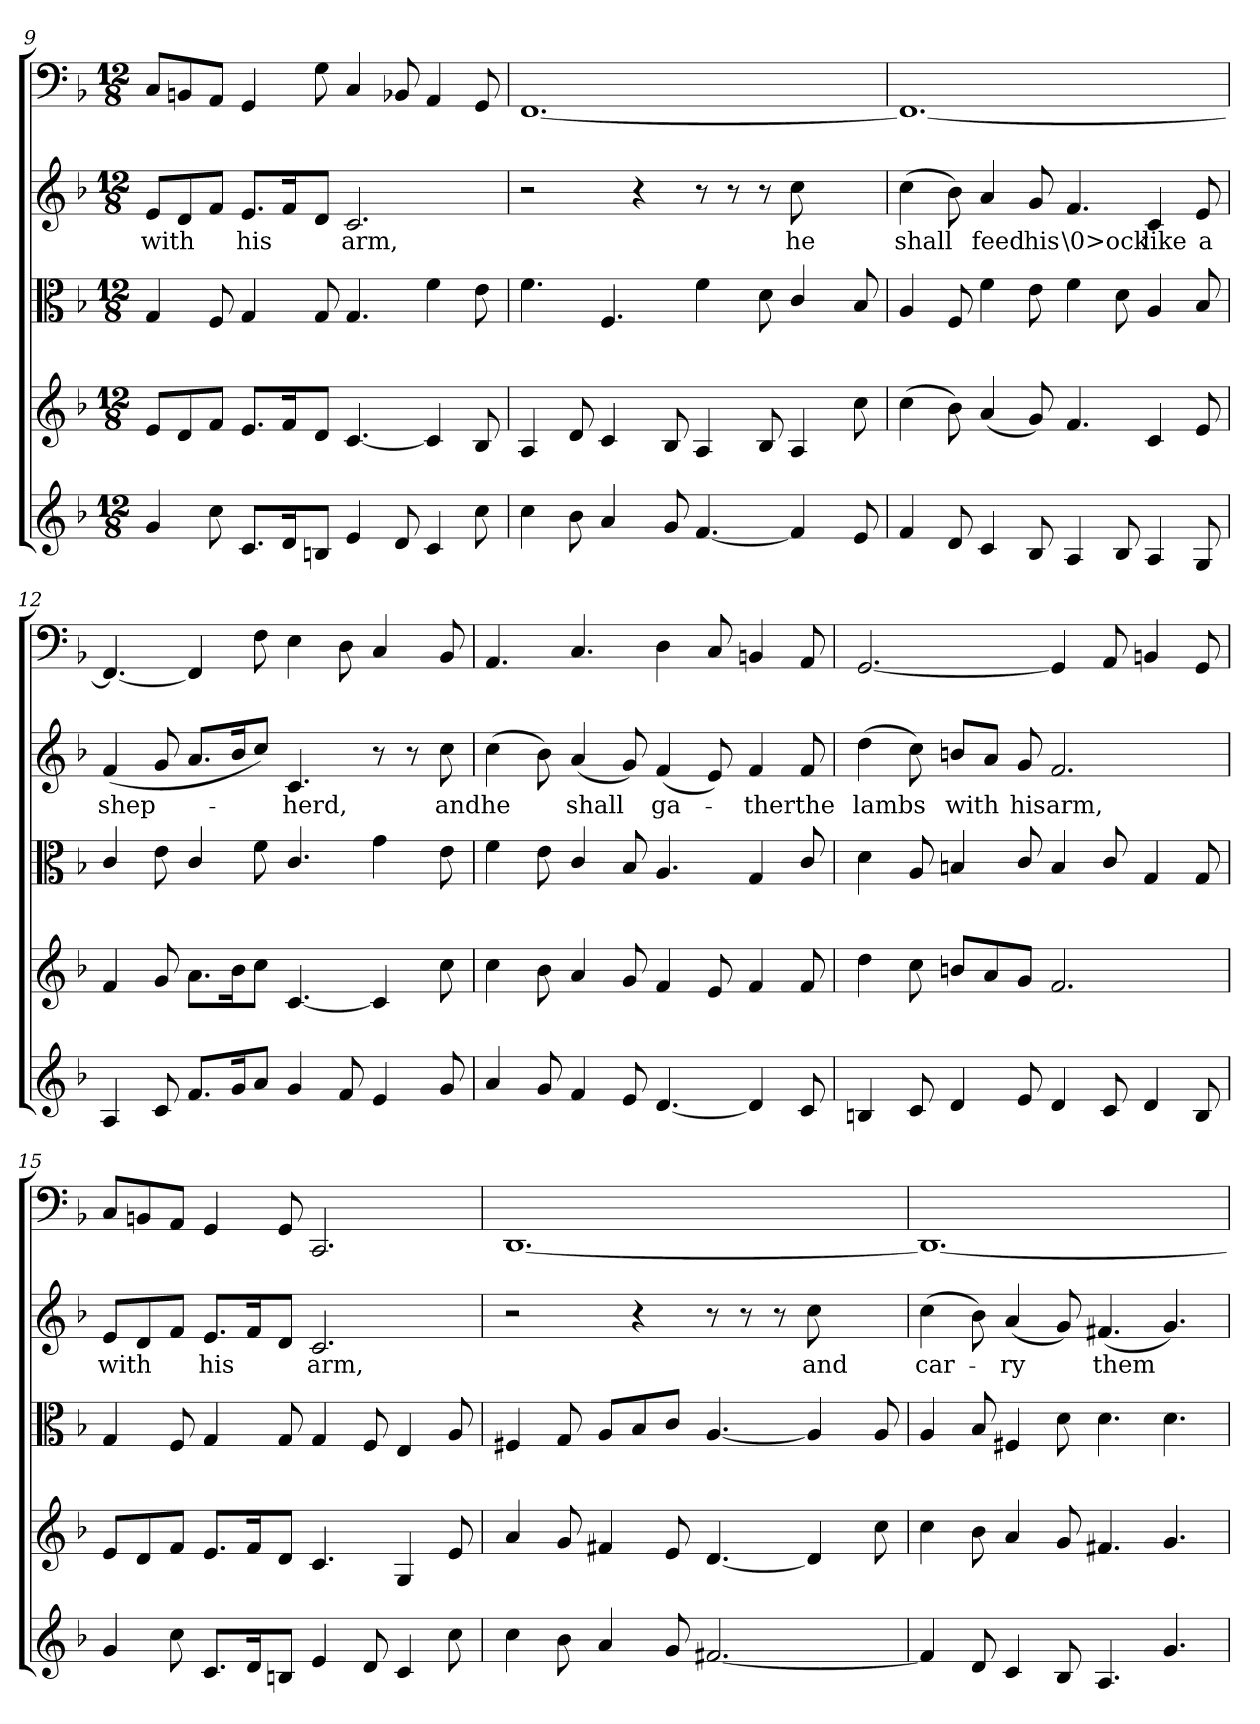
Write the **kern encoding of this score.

**kern	**kern	**kern	**kern	**text	**kern
*part5	*part4	*part3	*part2	*part2	*part1
*staff5	*staff4	*staff3	*staff2	*staff2	*staff1
*clefG2	*clefG2	*clefC3	*clefG2	*	*clefF4
*k[b-]	*k[b-]	*k[b-]	*k[b-]	*	*k[b-]
*F:	*F:	*F:	*F:	*	*F:
*M12/8	*M12/8	*M12/8	*M12/8	*	*M12/8
=9	=9	=9	=9	=9	=9
4g/	8e/L	4G/	8e/L	with	8C/L
.	8d/	.	8d/	.	8BBn/
8cc\	8f/J	8F/	8f/J	.	8AA/J
8.c/L	8.e/L	4G/	8.e/L	his	4GG/
16d/K	16f/K	.	16f/K	.	.
8Bn/J	8d/J	8G/	8d/J	.	8G\
4e/	[4.c/	4.G/	2.c/	arm,	4C/
8d/	.	.	.	.	8BB-X/
4c/	4c/]	4f\	.	.	4AA/
8cc\	8B-/	8e\	.	.	8GG/
=10	=10	=10	=10	=10	=10
4cc\	4A/	4.f\	2r	.	[1.FF/
8b-\	8d/	.	.	.	.
4a/	4c/	4.F/	.	.	.
.	.	.	4r	.	.
8g/	8B-/	.	.	.	.
[4.f/	4A/	4f\	8r	.	.
.	.	.	8r	.	.
.	8B-/	8d\	8r	.	.
4f/]	4A/	4c/	8cc\	he	.
.	.	.	4ryy	.	.
8e/	8cc\	8B-/	.	.	.
=11	=11	=11	=11	=11	=11
4f/	(4cc\	4A/	(4cc\	shall	1.FF/_
8d/	8b-\)	8F/	8b-\)	.	.
4c/	(4a/	4f\	4a/	feed	.
8B-/	8g/)	8e\	8g/	his	.
4A/	4.f/	4f\	4.f/	\0>ock	.
8B-/	.	8d\	.	.	.
4A/	4c/	4A/	4c/	like	.
8G/	8e/	8B-/	8e/	a	.
=12	=12	=12	=12	=12	=12
4A/	4f/	4c/	(4f/	shep-	4.FF/_
8c/	8g/	8e\	8g/	.	.
8.f/L	8.a\L	4c/	8.a/L	.	4FF/]
16g/K	16b-\K	.	16b-/K	.	.
8a/J	8cc\J	8f\	8cc/J)	.	8F\
4g/	[4.c/	4.c/	4.c/	-herd,	4E\
8f/	.	.	.	.	8D\
4e/	4c/]	4g\	8r	.	4C/
.	.	.	8r	.	.
8g/	8cc\	8e\	8cc\	and	8BB-/
=13	=13	=13	=13	=13	=13
4a/	4cc\	4f\	(4cc\	he	4.AA/
8g/	8b-\	8e\	8b-\)	.	.
4f/	4a/	4c/	(4a/	shall	4.C/
8e/	8g/	8B-/	8g/)	.	.
[4.d/	4f/	4.A/	(4f/	ga-	4D\
.	8e/	.	8e/)	.	8C/
4d/]	4f/	4G/	4f/	-ther	4BBn/
8c/	8f/	8c/	8f/	the	8AA/
=14	=14	=14	=14	=14	=14
4Bn/	4dd\	4d\	(4dd\	lambs	[2.GG/
8c/	8cc\	8A/	8cc\)	.	.
4d/	8bn/L	4Bn/	8bn/L	with	.
.	8a/	.	8a/J	.	.
8e/	8g/J	8c/	8g/	his	.
4d/	2.f/	4B/	2.f/	arm,	4GG/]
8c/	.	8c/	.	.	8AA/
4d/	.	4G/	.	.	4BBn/
8B/	.	8G/	.	.	8GG/
=15	=15	=15	=15	=15	=15
4g/	8e/L	4G/	8e/L	with	8C/L
.	8d/	.	8d/	.	8BBn/
8cc\	8f/J	8F/	8f/J	.	8AA/J
8.c/L	8.e/L	4G/	8.e/L	his	4GG/
16d/K	16f/K	.	16f/K	.	.
8Bn/J	8d/J	8G/	8d/J	.	8GG/
4e/	4.c/	4G/	2.c/	arm,	2.CC/
8d/	.	8F/	.	.	.
4c/	4G/	4E/	.	.	.
8cc\	8e/	8A/	.	.	.
=16	=16	=16	=16	=16	=16
4cc\	4a/	4F#X/	2r	.	[1.DD/
8b-\	8g/	8G/	.	.	.
4a/	4f#X/	8A/L	.	.	.
.	.	8B-/	4r	.	.
8g/	8e/	8c/J	.	.	.
[2.f#X/	[4.d/	[4.A/	8r	.	.
.	.	.	8r	.	.
.	.	.	8r	.	.
.	4d/]	4A/]	8cc\	and	.
.	.	.	4ryy	.	.
.	8cc\	8A/	.	.	.
=17	=17	=17	=17	=17	=17
4f#/]	4cc\	4A/	(4cc\	car-	1.DD/_
8d/	8b-\	8B-/	8b-\)	.	.
4c/	4a/	4F#X/	(4a/	-ry	.
8B-/	8g/	8d\	8g/)	.	.
4.A/	4.f#X/	4.d\	(4.f#X/	them	.
4.g/	4.g/	4.d\	4.g/)	.	.
=	=	=	=	=	=
*-	*-	*-	*-	*-	*-
